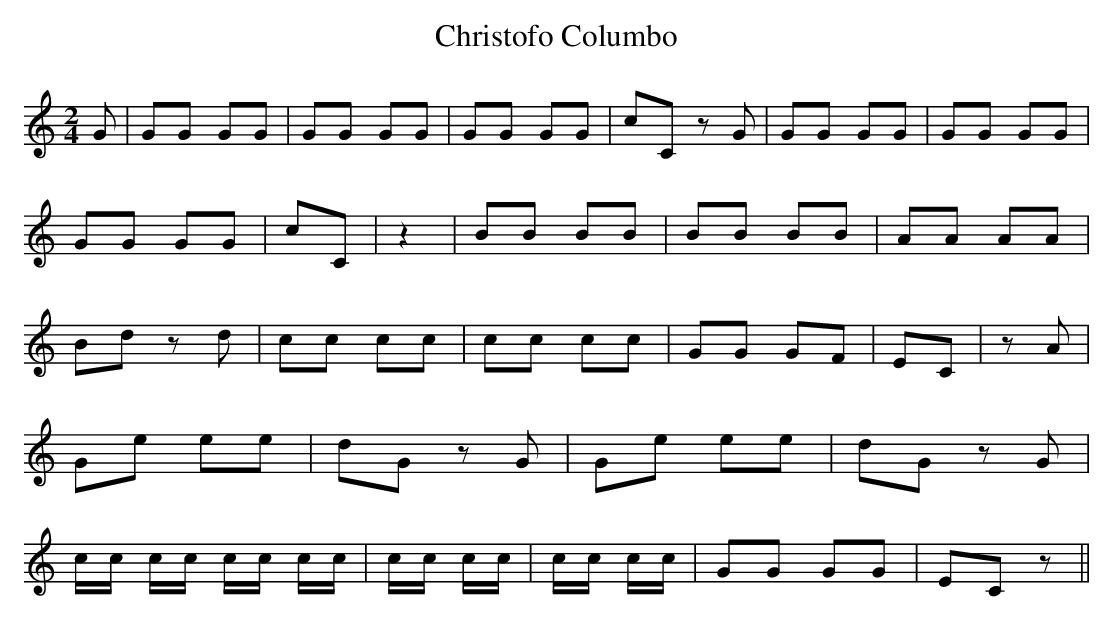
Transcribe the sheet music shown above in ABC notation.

X:1
T:Christofo Columbo
M:2/4
L:1/8
K:C
 G| GG GG| GG GG| GG GG| cC z G| GG GG| GG GG| GG GG| cC| z2| BB BB|\
 BB BB| AA AA| Bd z d| cc cc| cc cc| GG GF| EC| z A| Ge ee| dG z G|\
 Ge ee| dG z G| c/2c/2 c/2c/2 c/2c/2 c/2c/2| c/2c/2 c/2c/2| c/2c/2 c/2c/2|\
 GG GG| EC z||
